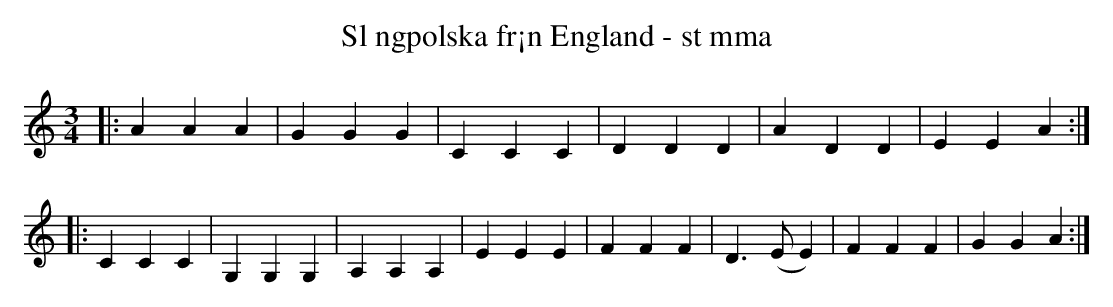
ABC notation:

X:1
T:Sl ngpolska fr¡n England - st mma
M:3/4
L:1/4
K:Am
|:AAA|GGG|CCC|DDD|ADD|EEA:|
|:CCC|G,G,G,|A,A,A,|EEE|FFF|D>(E E)|FFF|GGA:|
